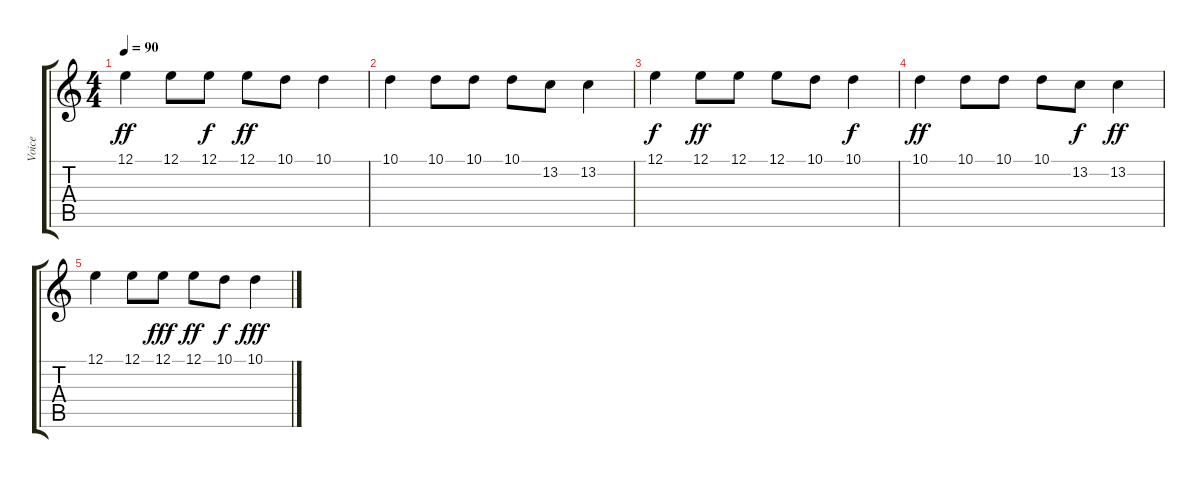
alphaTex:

\track ("Voice" "Voice") {instrument trombone}
\staff {score tabs}
\tuning (E4 B3 G3 D3 A2 E2) {hide}
\ts (4 4)
\tempo 90
\clef g2
\ks c
12.1.4{dy ff} 12.1.8 12.1.8{dy f} 12.1.8{dy ff} 10.1.8 10.1.4 |
10.1.4 10.1.8 10.1.8 10.1.8 13.2.8 13.2.4 |
12.1.4{dy f} 12.1.8{dy ff} 12.1.8 12.1.8 10.1.8 10.1.4{dy f} |
10.1.4{dy ff} 10.1.8 10.1.8 10.1.8 13.2.8{dy f} 13.2.4{dy ff} |
12.1.4 12.1.8 12.1.8{dy fff} 12.1.8{dy ff} 10.1.8{dy f} 10.1.4{dy fff}
